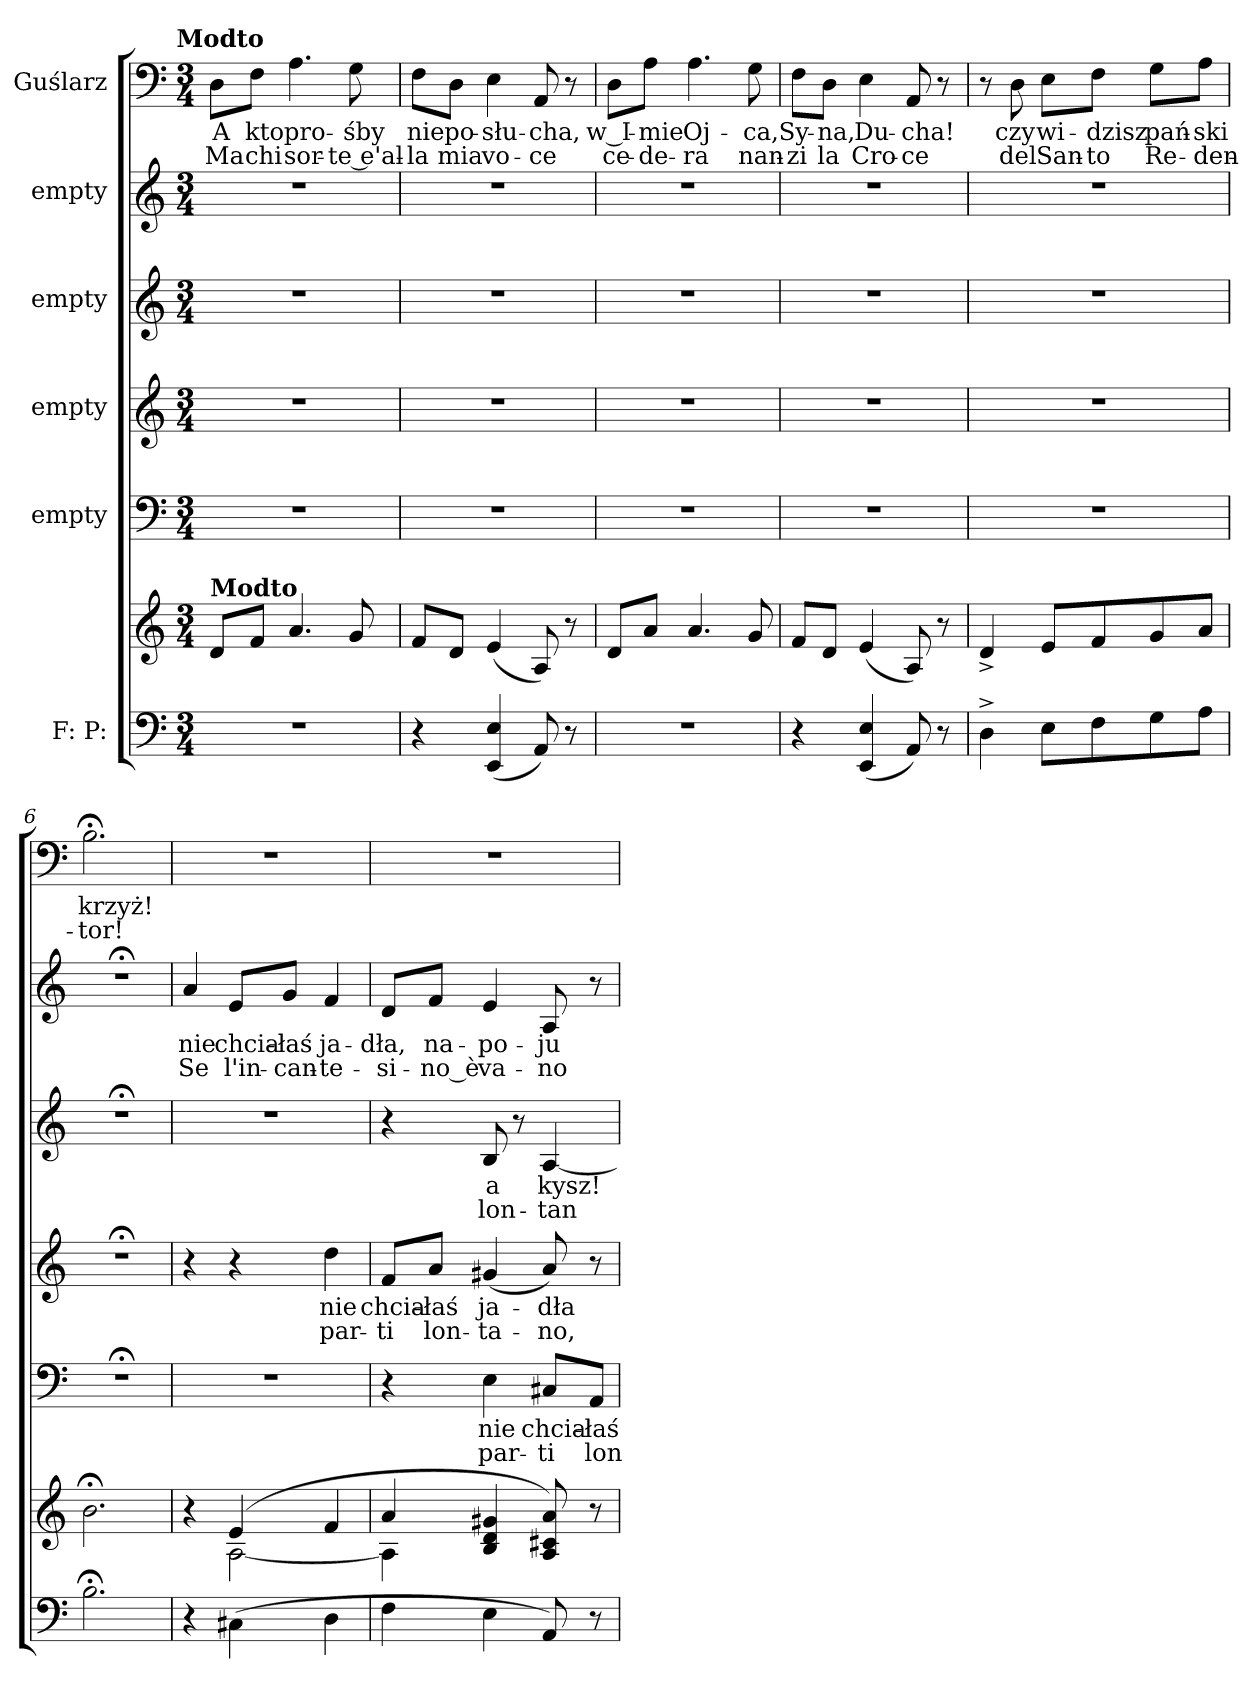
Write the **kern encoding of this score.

**kern	**kern	**kern	**text	**text	**kern	**text	**text	**kern	**text	**text	**kern	**text	**text	**kern	**text	**text
*part6	*part6	*part5	*part5	*part5	*part4	*part4	*part4	*part3	*part3	*part3	*part2	*part2	*part2	*part1	*part1	*part1
*staff7	*staff6	*staff5	*staff5	*staff5	*staff4	*staff4	*staff4	*staff3	*staff3	*staff3	*staff2	*staff2	*staff2	*staff1	*staff1	*staff1
*I"F: P:	*	*I"empty	*	*	*I"empty	*	*	*I"empty	*	*	*I"empty	*	*	*I"Guślarz	*	*
*clefF4	*clefG2	*clefF4	*	*	*clefG2	*	*	*clefG2	*	*	*clefG2	*	*	*clefF4	*	*
*	*	*	*	*	*ITrd8c12	*	*	*	*	*	*	*	*	*	*	*
*k[]	*k[]	*k[]	*	*	*k[]	*	*	*k[]	*	*	*k[]	*	*	*k[]	*	*
!!LO:TX:omd:t=Modto
*M3/4	*M3/4	*M3/4	*	*	*M3/4	*	*	*M3/4	*	*	*M3/4	*	*	*M3/4	*	*
=1	=1	=1	=1	=1	=1	=1	=1	=1	=1	=1	=1	=1	=1	=1	=1	=1
!	!LO:TX:a:B:t=Modto	!	!	!	!	!	!	!	!	!	!	!	!	!	!	!
!	!	!	!	!	!	!	!	!	!	!	!	!	!	!	!	!LO:LY:color=red
2.r	8d/L	2.r	.	.	2.r	.	.	2.r	.	.	2.r	.	.	8D\L	A	Ma
!	!	!	!	!	!	!	!	!	!	!	!	!	!	!	!	!LO:LY:color=red
.	8f/J	.	.	.	.	.	.	.	.	.	.	.	.	8F\J	kto	chi
!	!	!	!	!	!	!	!	!	!	!	!	!	!	!	!	!LO:LY:color=red
.	4.a/	.	.	.	.	.	.	.	.	.	.	.	.	4.A\	pro-	sor-
!	!	!	!	!	!	!	!	!	!	!	!	!	!	!	!	!LO:LY:color=red
.	8g/	.	.	.	.	.	.	.	.	.	.	.	.	8G\	-śby	-te e'al-
=2	=2	=2	=2	=2	=2	=2	=2	=2	=2	=2	=2	=2	=2	=2	=2	=2
!	!	!	!	!	!	!	!	!	!	!	!	!	!	!	!	!LO:LY:color=red
4r	8f/L	2.r	.	.	2.r	.	.	2.r	.	.	2.r	.	.	8F\L	nie	-la
!	!	!	!	!	!	!	!	!	!	!	!	!	!	!	!	!LO:LY:color=red
.	8d/J	.	.	.	.	.	.	.	.	.	.	.	.	8D\J	po-	mia
!	!	!	!	!	!	!	!	!	!	!	!	!	!	!	!	!LO:LY:color=red
(4EE/ 4E/	(4e/	.	.	.	.	.	.	.	.	.	.	.	.	4E\	-słu-	vo-
!	!	!	!	!	!	!	!	!	!	!	!	!	!	!	!	!LO:LY:color=red
8AA/)	8A/)	.	.	.	.	.	.	.	.	.	.	.	.	8AA/	-cha,	-ce
8r	8r	.	.	.	.	.	.	.	.	.	.	.	.	8r	.	.
=3	=3	=3	=3	=3	=3	=3	=3	=3	=3	=3	=3	=3	=3	=3	=3	=3
!	!	!	!	!	!	!	!	!	!	!	!	!	!	!	!	!LO:LY:color=red
2.r	8d/L	2.r	.	.	2.r	.	.	2.r	.	.	2.r	.	.	8D\L	w_I-	ce-
!	!	!	!	!	!	!	!	!	!	!	!	!	!	!	!	!LO:LY:color=red
.	8a/J	.	.	.	.	.	.	.	.	.	.	.	.	8A\J	-mie	-de-
!	!	!	!	!	!	!	!	!	!	!	!	!	!	!	!	!LO:LY:color=red
.	4.a/	.	.	.	.	.	.	.	.	.	.	.	.	4.A\	Oj-	-ra
!	!	!	!	!	!	!	!	!	!	!	!	!	!	!	!	!LO:LY:color=red
.	8g/	.	.	.	.	.	.	.	.	.	.	.	.	8G\	-ca,	nan-
=4	=4	=4	=4	=4	=4	=4	=4	=4	=4	=4	=4	=4	=4	=4	=4	=4
!	!	!	!	!	!	!	!	!	!	!	!	!	!	!	!	!LO:LY:color=red
4r	8f/L	2.r	.	.	2.r	.	.	2.r	.	.	2.r	.	.	8F\L	Sy-	-zi
!	!	!	!	!	!	!	!	!	!	!	!	!	!	!	!	!LO:LY:color=red
.	8d/J	.	.	.	.	.	.	.	.	.	.	.	.	8D\J	-na,	la
!	!	!	!	!	!	!	!	!	!	!	!	!	!	!	!	!LO:LY:color=red
(4EE/ 4E/	(4e/	.	.	.	.	.	.	.	.	.	.	.	.	4E\	Du-	Cro-
!	!	!	!	!	!	!	!	!	!	!	!	!	!	!	!	!LO:LY:color=red
8AA/)	8A/)	.	.	.	.	.	.	.	.	.	.	.	.	8AA/	-cha!	-ce
8r	8r	.	.	.	.	.	.	.	.	.	.	.	.	8r	.	.
=5	=5	=5	=5	=5	=5	=5	=5	=5	=5	=5	=5	=5	=5	=5	=5	=5
4D^\	4d^/	2.r	.	.	2.r	.	.	2.r	.	.	2.r	.	.	8r	.	.
!	!	!	!	!	!	!	!	!	!	!	!	!	!	!	!	!LO:LY:color=red
.	.	.	.	.	.	.	.	.	.	.	.	.	.	8D\	czy	del
!	!	!	!	!	!	!	!	!	!	!	!	!	!	!	!	!LO:LY:color=red
8E\L	8e/L	.	.	.	.	.	.	.	.	.	.	.	.	8E\L	wi-	San-
!	!	!	!	!	!	!	!	!	!	!	!	!	!	!	!	!LO:LY:color=red
8F\	8f/	.	.	.	.	.	.	.	.	.	.	.	.	8F\J	-dzisz	-to
!	!	!	!	!	!	!	!	!	!	!	!	!	!	!	!	!LO:LY:color=red
8G\	8g/	.	.	.	.	.	.	.	.	.	.	.	.	8G\L	pań-	Re-
!	!	!	!	!	!	!	!	!	!	!	!	!	!	!	!	!LO:LY:color=red
8A\J	8a/J	.	.	.	.	.	.	.	.	.	.	.	.	8A\J	-ski	-den-
=6	=6	=6	=6	=6	=6	=6	=6	=6	=6	=6	=6	=6	=6	=6	=6	=6
!	!	!	!	!	!	!	!	!	!	!	!	!	!	!	!	!LO:LY:color=red
2.B;<\	2.b;<\	2.r;<	.	.	2.r;<	.	.	2.r;<	.	.	2.r;<	.	.	2.B;<\	krzyż!	-tor!
=7	=7	=7	=7	=7	=7	=7	=7	=7	=7	=7	=7	=7	=7	=7	=7	=7
*	*^	*	*	*	*	*	*	*	*	*	*	*	*	*	*	*
!	!	!	!	!	!	!	!	!	!	!	!	!	!	!LO:LY:color=red	!	!	!
4r	4r	4ryy	2.r	.	.	4r	.	.	2.r	.	.	4a/	nie	Se	2.r	.	.
!	!	!	!	!	!	!	!	!	!	!	!	!	!	!LO:LY:color=red	!	!	!
(4C#X\	(4e/	[2A\	.	.	.	4r	.	.	.	.	.	8e/L	chcia-	l'in-	.	.	.
!	!	!	!	!	!	!	!	!	!	!	!	!	!	!LO:LY:color=red	!	!	!
.	.	.	.	.	.	.	.	.	.	.	.	8g/J	-łaś	-can-	.	.	.
!	!	!	!	!	!	!	!	!LO:LY:color=red	!	!	!	!	!	!LO:LY:color=red	!	!	!
4D\	4f/	.	.	.	.	4d\	nie	par-	.	.	.	4f/	ja-	-te-	.	.	.
=8	=8	=8	=8	=8	=8	=8	=8	=8	=8	=8	=8	=8	=8	=8	=8	=8	=8
!	!	!	!	!	!	!	!	!LO:LY:color=red	!	!	!	!	!	!LO:LY:color=red	!	!	!
4F\	4a/	4A\]	4r	.	.	8F/L	chcia-	-ti	4r	.	.	8d/L	-dła,	-si-	2.r	.	.
!	!	!	!	!	!	!	!	!LO:LY:color=red	!	!	!	!	!	!LO:LY:color=red	!	!	!
.	.	.	.	.	.	8A/J	-łaś	lon-	.	.	.	8f/J	na-	-no_è	.	.	.
!	!	!	!	!	!LO:LY:color=red	!	!	!LO:LY:color=red	!	!	!LO:LY:color=red	!	!	!LO:LY:color=red	!	!	!
4E\	4B/ 4d/ 4g#X/	2ryy	4E\	nie	par-	(4G#X/	ja-	-ta-	8B/	a	lon-	4e/	-po-	va-	.	.	.
.	.	.	.	.	.	.	.	.	8r	.	.	.	.	.	.	.	.
!	!	!	!	!	!LO:LY:color=red	!	!	!LO:LY:color=red	!	!	!LO:LY:color=red	!	!	!LO:LY:color=red	!	!	!
8AA/)	8A/ 8c#X/ 8a/)	.	8C#X/L	chcia-	-ti	8A/)	-dła	-no,	[4A/	kysz!	-tan	8A/	-ju	-no	.	.	.
!	!	!	!	!	!LO:LY:color=red	!	!	!	!	!	!	!	!	!	!	!	!
8r	8r	.	8AA/J	-łaś	lon-	8r	.	.	.	.	.	8r	.	.	.	.	.
*	*v	*v	*	*	*	*	*	*	*	*	*	*	*	*	*	*	*
=	=	=	=	=	=	=	=	=	=	=	=	=	=	=	=	=
*-	*-	*-	*-	*-	*-	*-	*-	*-	*-	*-	*-	*-	*-	*-	*-	*-
